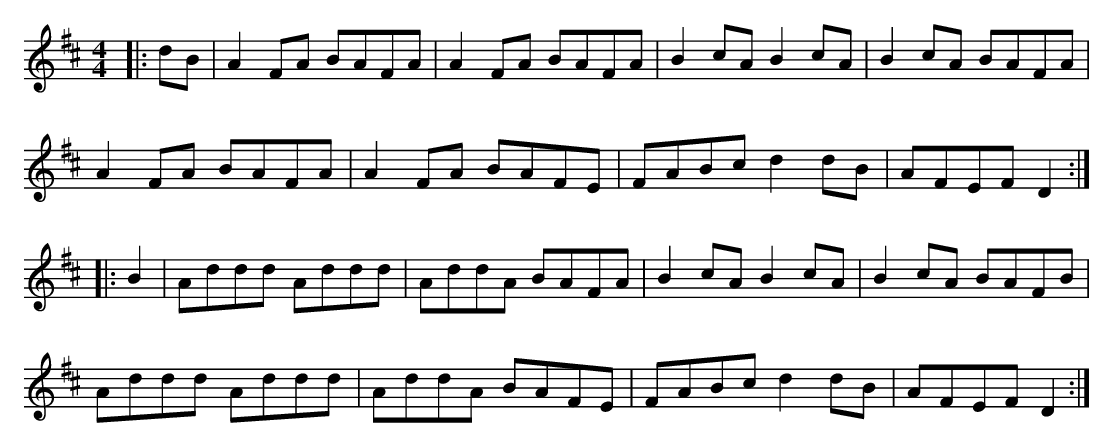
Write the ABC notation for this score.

X:1
M:4/4
K:D
|: dB | A2 FA BAFA | A2 FA BAFA | B2 cA B2 cA | B2 cA BAFA |
A2 FA BAFA | A2 FA BAFE | FABc d2 dB | AFEF D2 :|
|: B2 | Addd Addd | AddA BAFA | B2 cA B2 cA | B2 cA BAFB |
Addd Addd | AddA BAFE | FABc d2 dB | AFEF D2 :|
